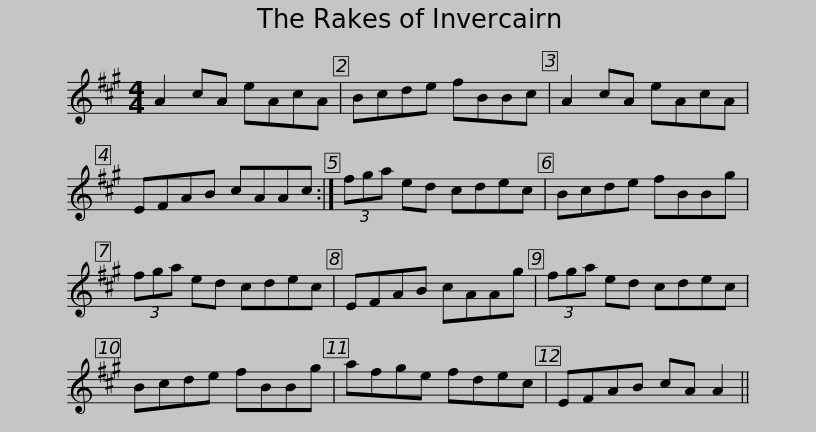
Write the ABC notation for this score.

X:1
L:1/8
M:4/4
I:linebreak $
K:A
V:1 treble
V:1
 A2 cA eAcA | Bcde fBBc | A2 cA eAcA | EFAB cAAc :| (3fga ed cdec |$ %5
 Bcde fBBg | (3fga ed cdec | EFAB cAAg | (3fga ed cdec | Bcde fBBg |$ %10
 afge fdec | EFAB cA A2 || %12
